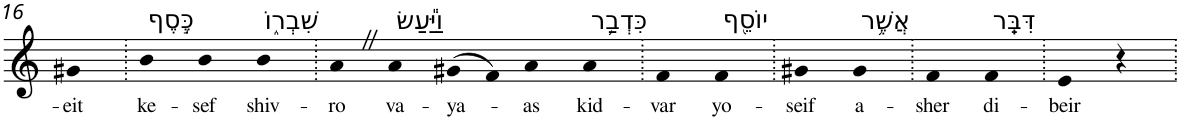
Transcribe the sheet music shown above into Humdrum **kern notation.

**kern	**text
*part1	*part1
*staff1	*staff1
*I"Piano	*
*I'Pno	*
!!LO:PB:g=z
*clefG2	*
*k[]	*
=16	=16
!	!LO:LY:b
4g#X	-eit
=17.	=17.
!LO:TX:a:t=כֶּ֣סֶף	!
!	!LO:LY:b
4b	ke-
!	!LO:LY:b
4b	-sef
!LO:TX:a:t=שִׁבְר֑וֹ	!
!	!LO:LY:b
4b	shiv-
=18.	=18.
!	!LO:LY:b
4aZ	-ro
!LO:TX:a:t=וַיַּ֕עַשׂ	!
!	!LO:LY:b
4a	va-
!	!LO:LY:b
(>8g#X	-ya-
8f)	.
!	!LO:LY:b
4a	-as
!LO:TX:a:t=כִּדְבַ֥ר	!
!	!LO:LY:b
4a	kid-
=19.	=19.
!	!LO:LY:b
4f	-var
!LO:TX:a:t=יוֹסֵ֖ף	!
!	!LO:LY:b
4f	yo-
=20.	=20.
!	!LO:LY:b
4g#X	-seif
!LO:TX:a:t=אֲשֶׁ֥ר	!
!	!LO:LY:b
4g#	a-
=21.	=21.
!	!LO:LY:b
4f	-sher
!LO:TX:a:t=דִּבֵּֽר	!
!	!LO:LY:b
4f	di-
=22.	=22.
!	!LO:LY:b
4e	-beir
4r	.
=.	=.
*-	*-
